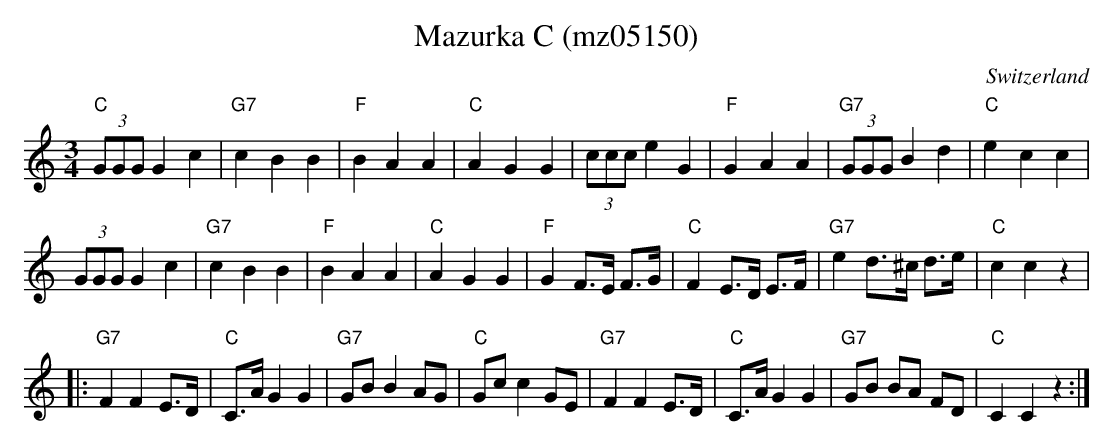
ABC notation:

X:1
T:Mazurka C (mz05150)
M:3/4
L:1/8
O:Switzerland
K:C major
"C"(3GGG G2c2 | "G7"c2B2B2 | "F"B2A2A2 | "C"A2G2G2 | (3ccc e2G2 | "F"G2A2A2 | "G7"(3GGG B2d2 | "C"e2c2c2 |
(3GGG G2c2 | "G7"c2B2B2 | "F"B2A2A2 | "C"A2G2G2 | "F"G2 F>E F>G | "C"F2 E>D E>F | "G7"e2 d>^c d>e | "C"c2c2z2 |
|: "G7"F2F2 E>D | "C"C>A G2G2 | "G7"GB B2 AG | "C"Gcc2 GE | "G7"F2F2 E>D | "C"C>AG2G2 | "G7"GB BA FD | "C"C2C2z2 :|
